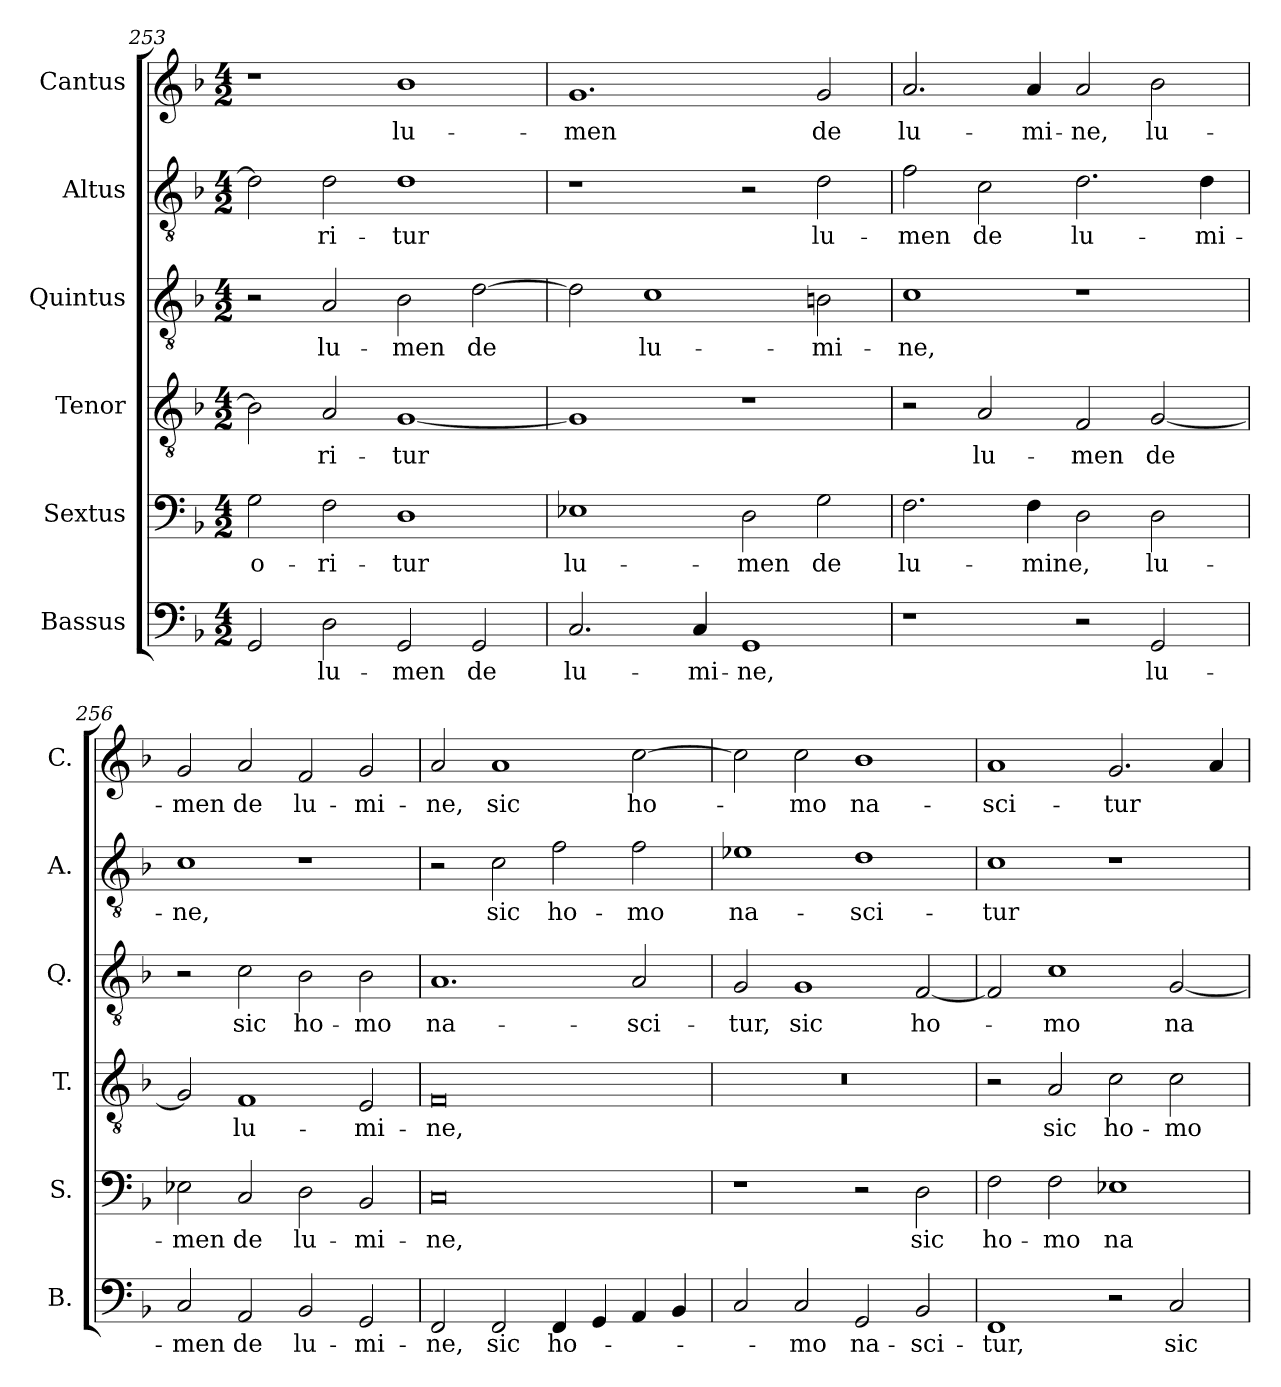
**kern	**text	**kern	**text	**kern	**text	**kern	**text	**kern	**text	**kern	**text
*part6	*part6	*part5	*part5	*part4	*part4	*part3	*part3	*part2	*part2	*part1	*part1
*staff6	*staff6	*staff5	*staff5	*staff4	*staff4	*staff3	*staff3	*staff2	*staff2	*staff1	*staff1
*I"Bassus	*	*I"Sextus	*	*I"Tenor	*	*I"Quintus	*	*I"Altus	*	*I"Cantus	*
*I'B.	*	*I'S.	*	*I'T.	*	*I'Q.	*	*I'A.	*	*I'C.	*
*clefF4	*	*clefF4	*	*clefGv2	*	*clefGv2	*	*clefGv2	*	*clefG2	*
*k[b-]	*	*k[b-]	*	*k[b-]	*	*k[b-]	*	*k[b-]	*	*k[b-]	*
*F:	*	*F:	*	*F:	*	*F:	*	*F:	*	*F:	*
*M4/2	*	*M4/2	*	*M4/2	*	*M4/2	*	*M4/2	*	*M4/2	*
=253	=253	=253	=253	=253	=253	=253	=253	=253	=253	=253	=253
!	!	!	!LO:LY:b	!	!	!	!	!	!	!	!
2GG/	.	2G\	o-	2B-\]	.	2r	.	2d\]	.	1r	.
!	!LO:LY:b	!	!LO:LY:b	!	!LO:LY:b	!	!LO:LY:b	!	!LO:LY:b	!	!
2D\	lu-	2F\	-ri-	2A/	-ri-	2A/	lu-	2d\	-ri-	.	.
!	!LO:LY:b	!	!LO:LY:b	!	!LO:LY:b	!	!LO:LY:b	!	!LO:LY:b	!	!LO:LY:b
2GG/	-men	1D	-tur	[1G	-tur	2B-\	-men	1d	-tur	1b-	lu-
!	!LO:LY:b	!	!	!	!	!	!LO:LY:b	!	!	!	!
2GG/	de	.	.	.	.	[2d\	de	.	.	.	.
=254	=254	=254	=254	=254	=254	=254	=254	=254	=254	=254	=254
!	!LO:LY:b	!	!LO:LY:b	!	!	!	!	!	!	!	!LO:LY:b
2.C/	lu-	1E-X	lu-	1G]	.	2d\]	.	1r	.	1.g	-men
!	!	!	!	!	!	!	!LO:LY:b	!	!	!	!
.	.	.	.	.	.	1c	lu-	.	.	.	.
!	!LO:LY:b	!	!	!	!	!	!	!	!	!	!
4C/	-mi-	.	.	.	.	.	.	.	.	.	.
!	!LO:LY:b	!	!LO:LY:b	!	!	!	!	!	!	!	!
1GG	-ne,	2D\	-men	1r	.	.	.	2r	.	.	.
!	!	!	!LO:LY:b	!	!	!	!LO:LY:b	!	!LO:LY:b	!	!LO:LY:b
.	.	2G\	de	.	.	2Bn\	-mi-	2d\	lu-	2g/	de
=255	=255	=255	=255	=255	=255	=255	=255	=255	=255	=255	=255
!	!	!	!LO:LY:b	!	!	!	!LO:LY:b	!	!LO:LY:b	!	!LO:LY:b
1r	.	2.F\	lu-	2r	.	1c	-ne,	2f\	-men	2.a/	lu-
!	!	!	!	!	!LO:LY:b	!	!	!	!LO:LY:b	!	!
.	.	.	.	2A/	lu-	.	.	2c\	de	.	.
!	!	!	!LO:LY:b	!	!	!	!	!	!	!	!LO:LY:b
.	.	4F\	-mine,	.	.	.	.	.	.	4a/	-mi-
!	!	!	!	!	!LO:LY:b	!	!	!	!LO:LY:b	!	!LO:LY:b
2r	.	2D\	.	2F/	-men	1r	.	2.d\	lu-	2a/	-ne,
!	!LO:LY:b	!	!LO:LY:b	!	!LO:LY:b	!	!	!	!	!	!LO:LY:b
2GG/	lu-	2D\	lu-	[2G/	de	.	.	.	.	2b-\	lu-
!	!	!	!	!	!	!	!	!	!LO:LY:b	!	!
.	.	.	.	.	.	.	.	4d\	-mi-	.	.
=256	=256	=256	=256	=256	=256	=256	=256	=256	=256	=256	=256
!	!LO:LY:b	!	!LO:LY:b	!	!	!	!	!	!LO:LY:b	!	!LO:LY:b
2C/	-men	2E-X\	-men	2G/]	.	2r	.	1c	-ne,	2g/	-men
!	!LO:LY:b	!	!LO:LY:b	!	!LO:LY:b	!	!LO:LY:b	!	!	!	!LO:LY:b
2AA/	de	2C/	de	1F	lu-	2c\	sic	.	.	2a/	de
!	!LO:LY:b	!	!LO:LY:b	!	!	!	!LO:LY:b	!	!	!	!LO:LY:b
2BB-/	lu-	2D\	lu-	.	.	2B-\	ho-	1r	.	2f/	lu-
!	!LO:LY:b	!	!LO:LY:b	!	!LO:LY:b	!	!LO:LY:b	!	!	!	!LO:LY:b
2GG/	-mi-	2BB-/	-mi-	2E/	-mi-	2B-\	-mo	.	.	2g/	-mi-
!!LO:LB:g=z
=257	=257	=257	=257	=257	=257	=257	=257	=257	=257	=257	=257
!	!LO:LY:b	!	!LO:LY:b	!	!LO:LY:b	!	!LO:LY:b	!	!	!	!LO:LY:b
2FF/	-ne,	0C	-ne,	0F	-ne,	1.A	na-	2r	.	2a/	-ne,
!	!LO:LY:b	!	!	!	!	!	!	!	!LO:LY:b	!	!LO:LY:b
2FF/	sic	.	.	.	.	.	.	2c\	sic	1a	sic
!	!LO:LY:b	!	!	!	!	!	!	!	!LO:LY:b	!	!
4FF/	ho-	.	.	.	.	.	.	2f\	ho-	.	.
4GG/	.	.	.	.	.	.	.	.	.	.	.
!	!	!	!	!	!	!	!LO:LY:b	!	!LO:LY:b	!	!LO:LY:b
4AA/	.	.	.	.	.	2A/	-sci-	2f\	-mo	[2cc\	ho-
4BB-/	.	.	.	.	.	.	.	.	.	.	.
=258	=258	=258	=258	=258	=258	=258	=258	=258	=258	=258	=258
!	!	!	!	!	!	!	!LO:LY:b	!	!LO:LY:b	!	!
2C/	.	1r	.	0r	.	2G/	-tur,	1e-X	na-	2cc\]	.
!	!LO:LY:b	!	!	!	!	!	!LO:LY:b	!	!	!	!LO:LY:b
2C/	-mo	.	.	.	.	1G	sic	.	.	2cc\	-mo
!	!LO:LY:b	!	!	!	!	!	!	!	!LO:LY:b	!	!LO:LY:b
2GG/	na-	2r	.	.	.	.	.	1d	-sci-	1b-	na-
!	!LO:LY:b	!	!LO:LY:b	!	!	!	!LO:LY:b	!	!	!	!
2BB-/	-sci-	2D\	sic	.	.	[2F/	ho-	.	.	.	.
=259	=259	=259	=259	=259	=259	=259	=259	=259	=259	=259	=259
!	!LO:LY:b	!	!LO:LY:b	!	!	!	!	!	!LO:LY:b	!	!LO:LY:b
1FF	-tur,	2F\	ho-	2r	.	2F/]	.	1c	-tur	1a	-sci-
!	!	!	!LO:LY:b	!	!LO:LY:b	!	!LO:LY:b	!	!	!	!
.	.	2F\	-mo	2A/	sic	1c	-mo	.	.	.	.
!	!	!	!LO:LY:b	!	!LO:LY:b	!	!	!	!	!	!LO:LY:b
2r	.	1E-X	na-	2c\	ho-	.	.	1r	.	2.g/	-tur
!	!LO:LY:b	!	!	!	!LO:LY:b	!	!LO:LY:b	!	!	!	!
2C/	sic	.	.	2c\	-mo	[2G/	na-	.	.	.	.
.	.	.	.	.	.	.	.	.	.	4a/	.
=	=	=	=	=	=	=	=	=	=	=	=
*-	*-	*-	*-	*-	*-	*-	*-	*-	*-	*-	*-
